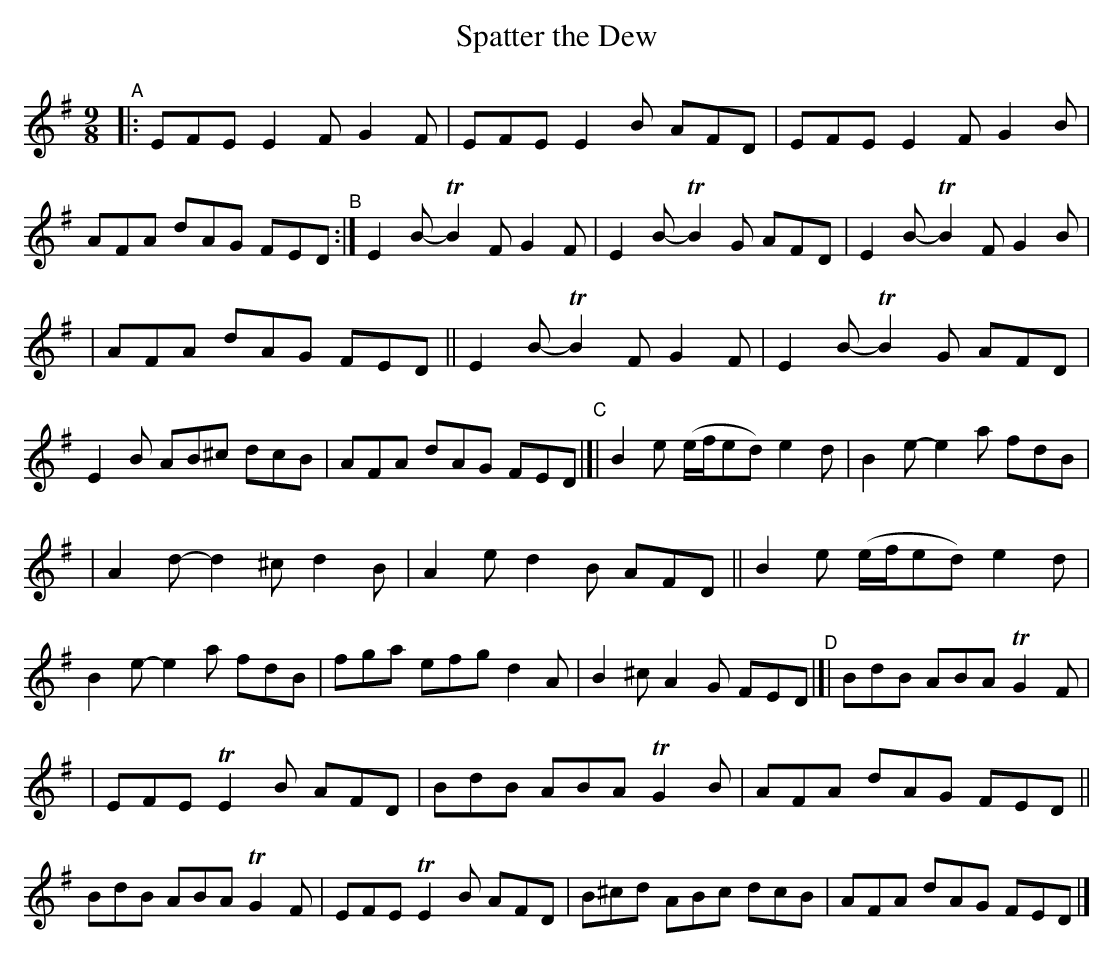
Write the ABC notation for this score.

X:1
T: Spatter the Dew
M: 9/8
L: 1/8
K: Em
"^A"|: EFE E2F G2F | EFE E2B AFD | EFE E2F G2B | AFA dAG FED "^B":| E2B- TB2F G2F | E2B- TB2G AFD | E2B- TB2F G2B |
| AFA dAG FED || E2B- TB2F G2F | E2B- TB2G  AFD | E2B AB^c dcB | AFA dAG FED "^C"|[| B2e (e/f/ed)e2d | B2e- e2a fdB |
| A2d- d2^c d2B | A2e d2B AFD || B2e (e/f/ed) e2d | B2e- e2a fdB | fga efg d2A | B2^c A2G FED "^D"|[| BdB ABA TG2F |
| EFE TE2B AFD | BdB ABA TG2B | AFA dAG FED || BdB ABA TG2F | EFE TE2B AFD | B^cd ABc dcB | AFA dAG FED |]
